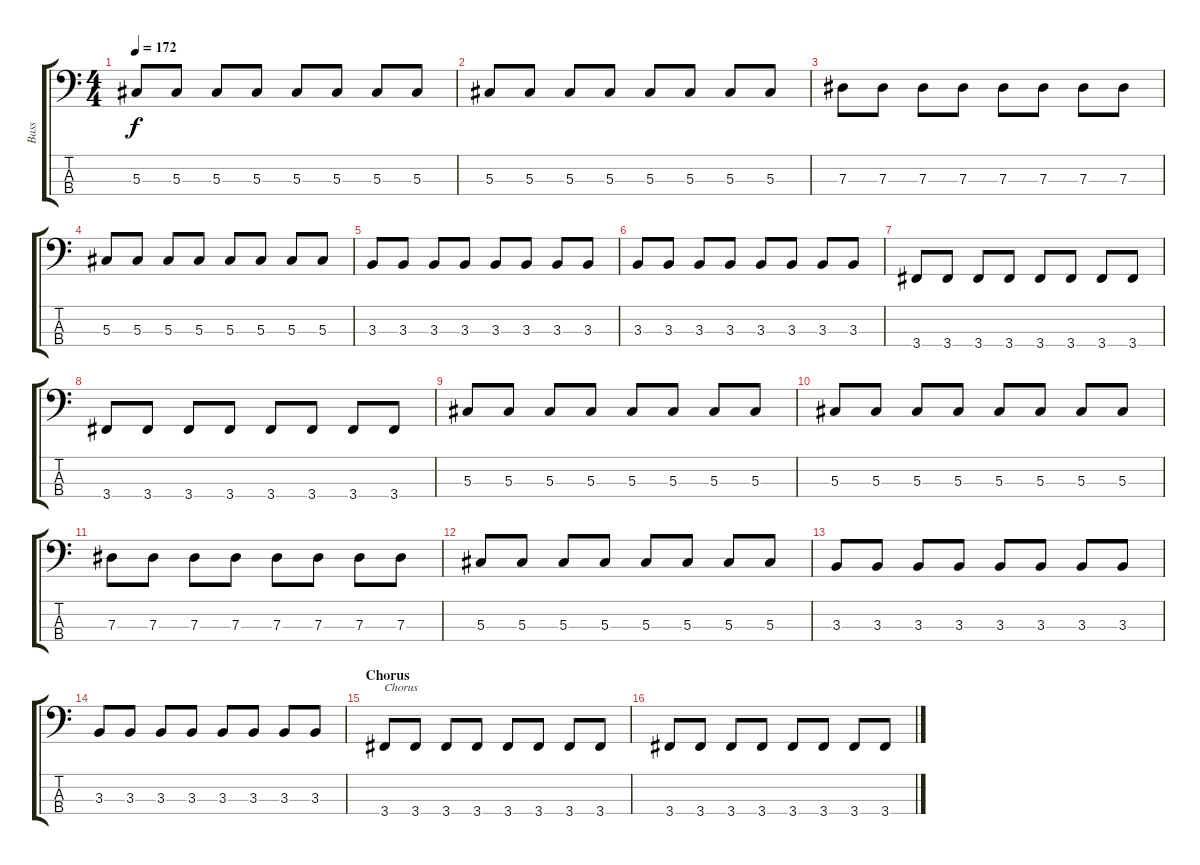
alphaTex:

\track ("Bass" "Bass") {instrument electricbassfinger}
\staff {score tabs}
\tuning (Gb2 Db2 Ab1 Eb1) {hide}
\ts (4 4)
\tempo 172
\clef f4
\ks c
5.3.8{dy f} 5.3.8 5.3.8 5.3.8 5.3.8 5.3.8 5.3.8 5.3.8 |
5.3.8 5.3.8 5.3.8 5.3.8 5.3.8 5.3.8 5.3.8 5.3.8 |
7.3.8 7.3.8 7.3.8 7.3.8 7.3.8 7.3.8 7.3.8 7.3.8 |
5.3.8 5.3.8 5.3.8 5.3.8 5.3.8 5.3.8 5.3.8 5.3.8 |
3.3.8 3.3.8 3.3.8 3.3.8 3.3.8 3.3.8 3.3.8 3.3.8 |
3.3.8 3.3.8 3.3.8 3.3.8 3.3.8 3.3.8 3.3.8 3.3.8 |
3.4.8 3.4.8 3.4.8 3.4.8 3.4.8 3.4.8 3.4.8 3.4.8 |
3.4.8 3.4.8 3.4.8 3.4.8 3.4.8 3.4.8 3.4.8 3.4.8 |
5.3.8 5.3.8 5.3.8 5.3.8 5.3.8 5.3.8 5.3.8 5.3.8 |
5.3.8 5.3.8 5.3.8 5.3.8 5.3.8 5.3.8 5.3.8 5.3.8 |
7.3.8 7.3.8 7.3.8 7.3.8 7.3.8 7.3.8 7.3.8 7.3.8 |
5.3.8 5.3.8 5.3.8 5.3.8 5.3.8 5.3.8 5.3.8 5.3.8 |
3.3.8 3.3.8 3.3.8 3.3.8 3.3.8 3.3.8 3.3.8 3.3.8 |
3.3.8 3.3.8 3.3.8 3.3.8 3.3.8 3.3.8 3.3.8 3.3.8 |
\section ("" "Chorus")
3.4.8{txt "Chorus"} 3.4.8 3.4.8 3.4.8 3.4.8 3.4.8 3.4.8 3.4.8 |
3.4.8 3.4.8 3.4.8 3.4.8 3.4.8 3.4.8 3.4.8 3.4.8
